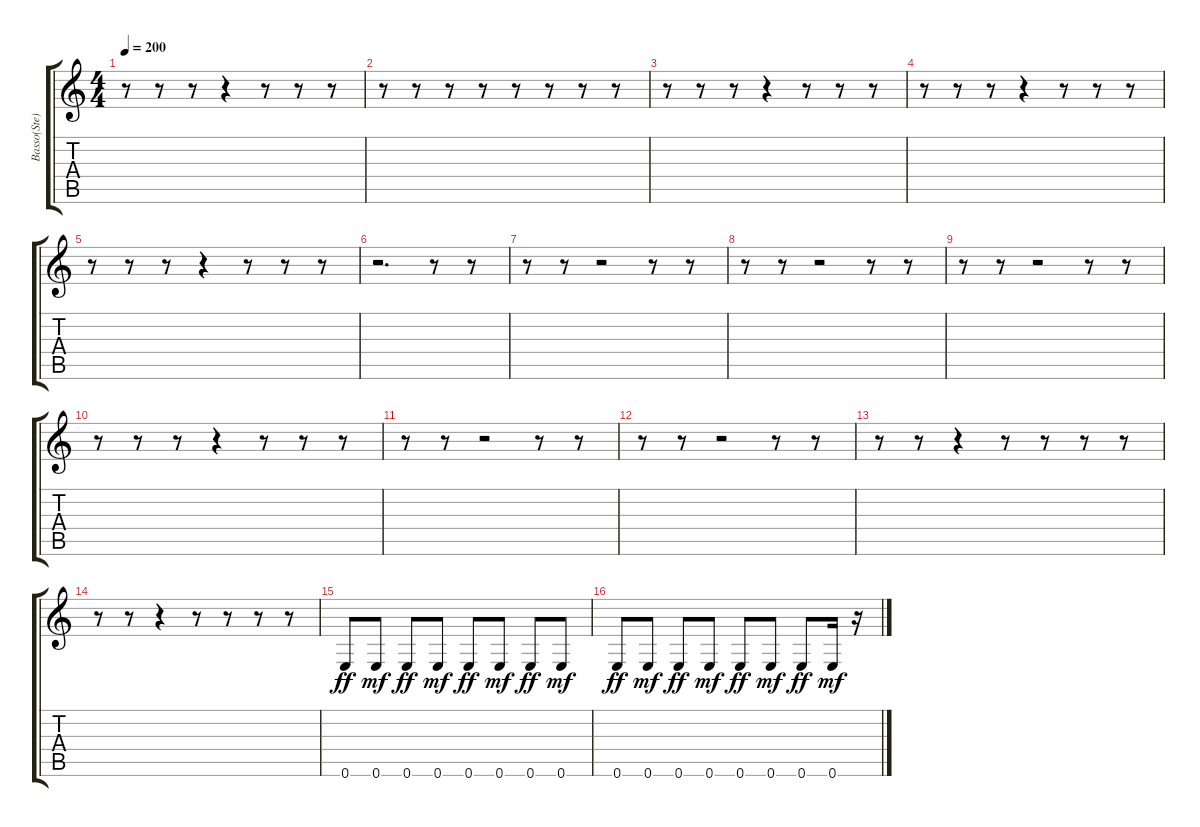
\track ("Basso(Ste)" "Basso(Ste)") {instrument electricbassfinger}
\staff {score tabs}
\tuning (E4 B3 G3 D3 A2 E2) {hide}
\ts (4 4)
\tempo 200
\clef g2
\ks c
r.8{dy mf} r.8 r.8 r.4 r.8 r.8 r.8 |
r.8 r.8 r.8 r.8 r.8 r.8 r.8 r.8 |
r.8 r.8 r.8 r.4 r.8 r.8 r.8 |
r.8 r.8 r.8 r.4 r.8 r.8 r.8 |
r.8 r.8 r.8 r.4 r.8 r.8 r.8 |
r.2{d} r.8 r.8 |
r.8 r.8 r.2 r.8 r.8 |
r.8 r.8 r.2 r.8 r.8 |
r.8 r.8 r.2 r.8 r.8 |
r.8 r.8 r.8 r.4 r.8 r.8 r.8 |
r.8 r.8 r.2 r.8 r.8 |
r.8 r.8 r.2 r.8 r.8 |
r.8 r.8 r.4 r.8 r.8 r.8 r.8 |
r.8 r.8 r.4 r.8 r.8 r.8 r.8 |
0.6.8{dy ff} 0.6.8{dy mf} 0.6.8{dy ff} 0.6.8{dy mf} 0.6.8{dy ff} 0.6.8{dy mf} 0.6.8{dy ff} 0.6.8{dy mf} |
0.6.8{dy ff} 0.6.8{dy mf} 0.6.8{dy ff} 0.6.8{dy mf} 0.6.8{dy ff} 0.6.8{dy mf} 0.6.8{dy ff} 0.6.16{dy mf} r.16
